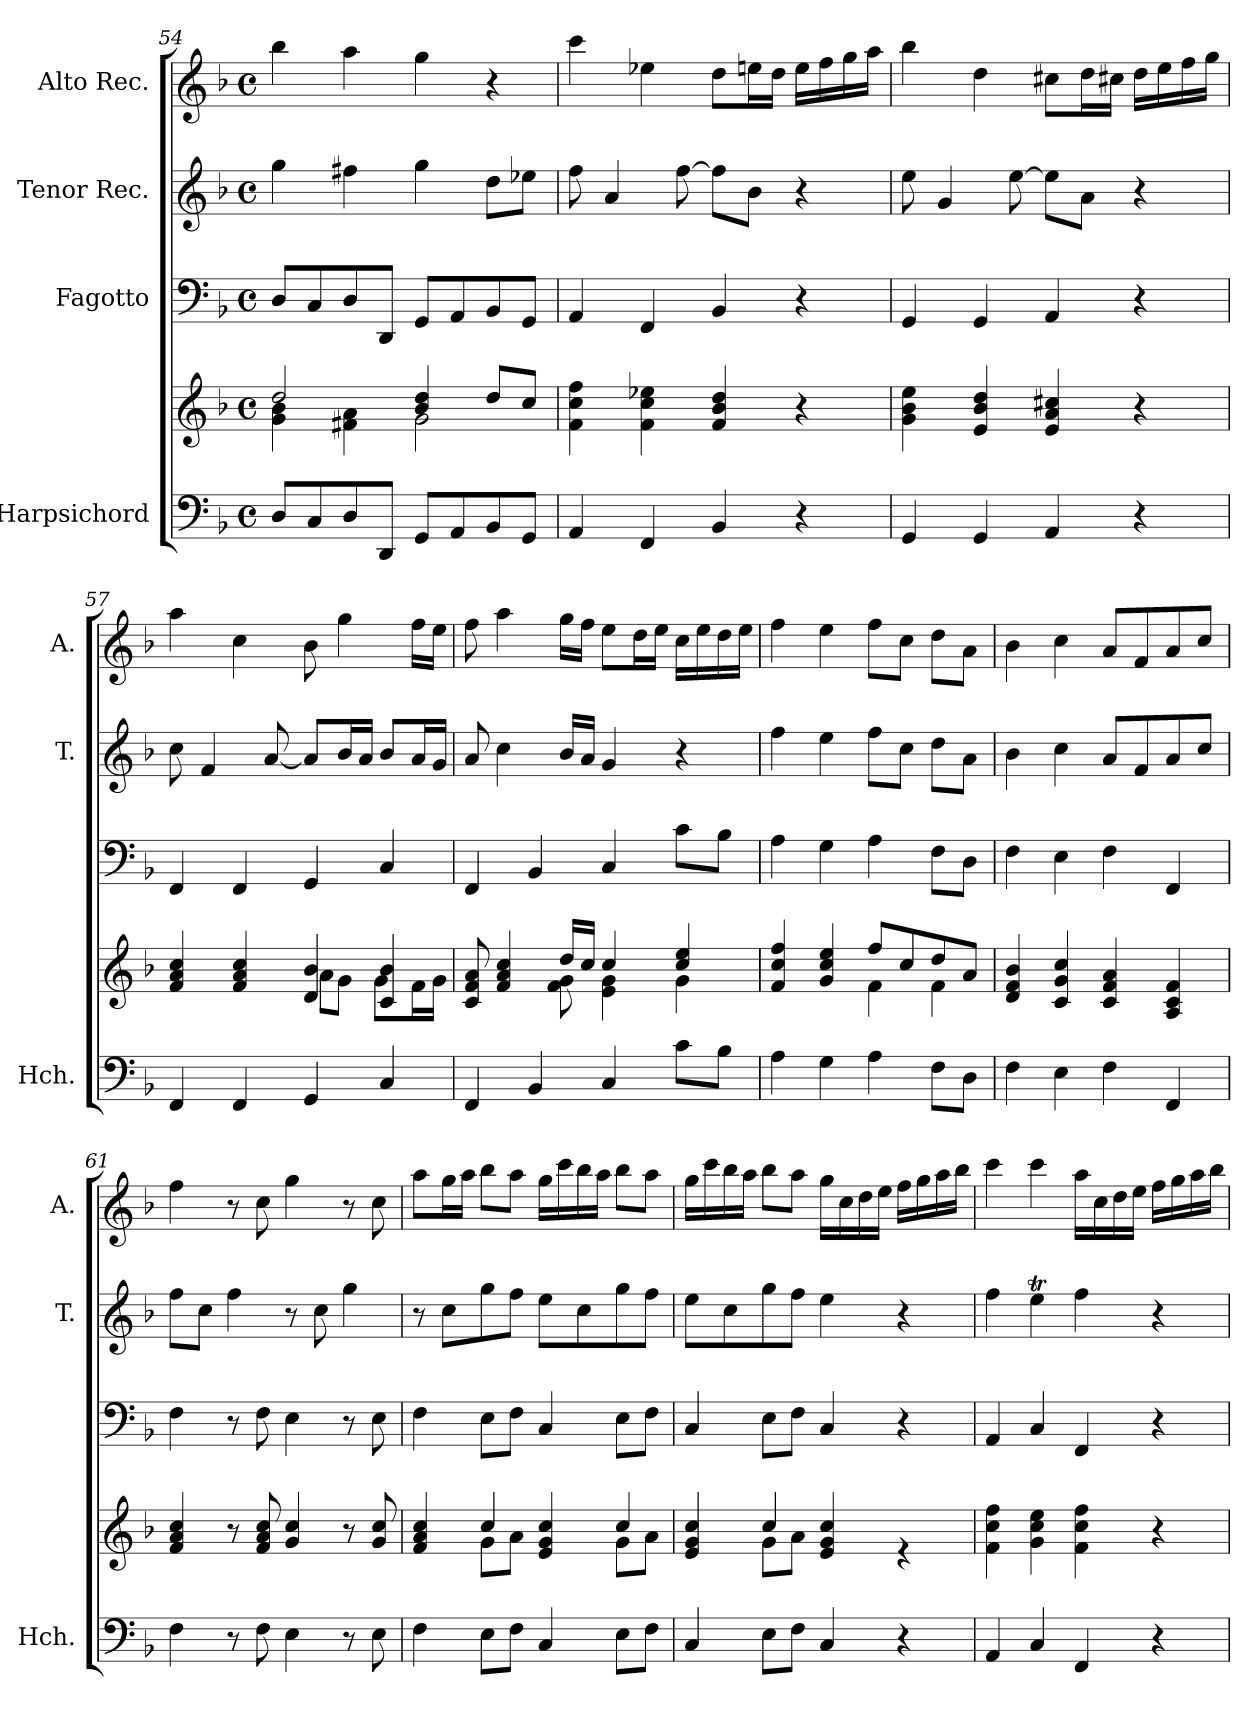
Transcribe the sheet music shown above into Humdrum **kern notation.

**kern	**kern	**kern	**kern	**kern
*part4	*part4	*part3	*part2	*part1
*staff5	*staff4	*staff3	*staff2	*staff1
*I"Harpsichord	*	*I"Fagotto	*I"Tenor Rec.	*I"Alto Rec.
*I'Hch.	*	*	*I'T.	*I'A.
*clefF4	*clefG2	*clefF4	*clefG2	*clefG2
*k[b-]	*k[b-]	*k[b-]	*k[b-]	*k[b-]
*M4/4	*M4/4	*M4/4	*M4/4	*M4/4
*met(c)	*met(c)	*met(c)	*met(c)	*met(c)
=54	=54	=54	=54	=54
*	*^	*	*	*
8D/L	2dd/	4g\ 4b-\	8D/L	4gg\	4bb-\
8C/	.	.	8C/	.	.
8D/	.	4f#X\ 4a\	8D/	4ff#X\	4aa\
8DD/J	.	.	8DD/J	.	.
8GG/L	4b-/ 4dd/	2g\	8GG/L	4gg\	4gg\
8AA/	.	.	8AA/	.	.
8BB-/	8dd/L	.	8BB-/	8dd\L	4r
8GG/J	8cc/J	.	8GG/J	8ee-X\J	.
*	*v	*v	*	*	*
=55	=55	=55	=55	=55
4AA/	4f\ 4cc\ 4ff\	4AA/	8ff\	4ccc\
.	.	.	4a/	.
4FF/	4f\ 4cc\ 4ee-X\	4FF/	.	4ee-X\
.	.	.	[8ff\	.
4BB-/	4f/ 4b-/ 4dd/	4BB-/	8ff\L]	8dd\L
.	.	.	8b-\J	16een\L
.	.	.	.	16dd\JJ
4r	4r	4r	4r	16ee\LL
.	.	.	.	16ff\
.	.	.	.	16gg\
.	.	.	.	16aa\JJ
=56	=56	=56	=56	=56
4GG/	4g\ 4b-\ 4ee\	4GG/	8ee\	4bb-\
.	.	.	4g/	.
4GG/	4e/ 4b-/ 4dd/	4GG/	.	4dd\
.	.	.	[8ee\	.
4AA/	4e/ 4a/ 4cc#X/	4AA/	8ee\L]	8cc#X\L
.	.	.	8a\J	16dd\L
.	.	.	.	16cc#X\JJ
4r	4r	4r	4r	16dd\LL
.	.	.	.	16ee\
.	.	.	.	16ff\
.	.	.	.	16gg\JJ
!!LO:LB:g=z
=57	=57	=57	=57	=57
*	*^	*	*	*
4FF/	4f/ 4a/ 4cc/	2ryy	4FF/	8cc\	4aa\
.	.	.	.	4f/	.
4FF/	4f/ 4a/ 4cc/	.	4FF/	.	4cc\
.	.	.	.	[8a/	.
4GG/	4d/ 4b-/	8a\L	4GG/	8a/L]	8b-\
.	.	8g\J	.	16b-/L	4gg\
.	.	.	.	16a/JJ	.
4C/	4c/ 4b-/	8g\L	4C/	8b-/L	.
.	.	16f\L	.	16a/L	16ff\LL
.	.	16g\JJ	.	16g/JJ	16ee\JJ
=58	=58	=58	=58	=58	=58
4FF/	8c/ 8f/ 8a/	4.ryy	4FF/	8a/	8ff\
.	4f/ 4a/ 4cc/	.	.	4cc\	4aa\
4BB-/	.	.	4BB-/	.	.
.	16dd/LL	8f\ 8g\	.	16b-/LL	16gg\LL
.	16cc/JJ	.	.	16a/JJ	16ff\JJ
4C/	4cc/	4e\ 4g\	4C/	4g/	8ee\L
.	.	.	.	.	16dd\L
.	.	.	.	.	16ee\JJ
8c\L	4cc/ 4ee/	4g\	8c\L	4r	16cc\LL
.	.	.	.	.	16ee\
8B-\J	.	.	8B-\J	.	16dd\
.	.	.	.	.	16ee\JJ
=59	=59	=59	=59	=59	=59
4A\	4f/ 4cc/ 4ff/	2ryy	4A\	4ff\	4ff\
4G\	4g/ 4cc/ 4ee/	.	4G\	4ee\	4ee\
4A\	8ff/L	4f\	4A\	8ff\L	8ff\L
.	8cc/	.	.	8cc\J	8cc\J
8F\L	8dd/	4f\	8F\L	8dd\L	8dd\L
8D\J	8a/J	.	8D\J	8a\J	8a\J
*	*v	*v	*	*	*
=60	=60	=60	=60	=60
4F\	4d/ 4f/ 4b-/	4F\	4b-\	4b-\
4E\	4c/ 4g/ 4cc/	4E\	4cc\	4cc\
4F\	4c/ 4f/ 4a/	4F\	8a/L	8a/L
.	.	.	8f/	8f/
4FF/	4A/ 4c/ 4f/	4FF/	8a/	8a/
.	.	.	8cc/J	8cc/J
=61	=61	=61	=61	=61
4F\	4f/ 4a/ 4cc/	4F\	8ff\L	4ff\
.	.	.	8cc\J	.
8r	8r	8r	4ff\	8r
8F\	8f/ 8a/ 8cc/	8F\	.	8cc\
4E\	4g/ 4cc/	4E\	8r	4gg\
.	.	.	8cc\	.
8r	8r	8r	4gg\	8r
8E\	8g/ 8cc/	8E\	.	8cc\
!!LO:LB:g=z
=62	=62	=62	=62	=62
*	*^	*	*	*
4F\	4f/ 4a/ 4cc/	4ryy	4F\	8r	8aa\L
.	.	.	.	8cc\L	16gg\L
.	.	.	.	.	16aa\JJ
8E\L	4cc/	8g\L	8E\L	8gg\	8bb-\L
8F\J	.	8a\J	8F\J	8ff\J	8aa\J
4C/	4e/ 4g/ 4cc/	4ryy	4C/	8ee\L	16gg\LL
.	.	.	.	.	16ccc\
.	.	.	.	8cc\	16bb-\
.	.	.	.	.	16aa\JJ
8E\L	4cc/	8g\L	8E\L	8gg\	8bb-\L
8F\J	.	8a\J	8F\J	8ff\J	8aa\J
=63	=63	=63	=63	=63	=63
4C/	4e/ 4g/ 4cc/	4ryy	4C/	8ee\L	16gg\LL
.	.	.	.	.	16ccc\
.	.	.	.	8cc\	16bb-\
.	.	.	.	.	16aa\JJ
8E\L	4cc/	8g\L	8E\L	8gg\	8bb-\L
8F\J	.	8a\J	8F\J	8ff\J	8aa\J
4C/	4e/ 4g/ 4cc/	2ryy	4C/	4ee\	16gg\LL
.	.	.	.	.	16cc\
.	.	.	.	.	16dd\
.	.	.	.	.	16ee\JJ
4r	4re	.	4r	4r	16ff\LL
.	.	.	.	.	16gg\
.	.	.	.	.	16aa\
.	.	.	.	.	16bb-\JJ
*	*v	*v	*	*	*
=64	=64	=64	=64	=64
4AA/	4f\ 4cc\ 4ff\	4AA/	4ff\	4ccc\
4C/	4g\ 4cc\ 4ee\	4C/	4eet\	4ccc\
4FF/	4f\ 4cc\ 4ff\	4FF/	4ff\	16aa\LL
.	.	.	.	16cc\
.	.	.	.	16dd\
.	.	.	.	16ee\JJ
4r	4r	4r	4r	16ff\LL
.	.	.	.	16gg\
.	.	.	.	16aa\
.	.	.	.	16bb-\JJ
=	=	=	=	=
*-	*-	*-	*-	*-
